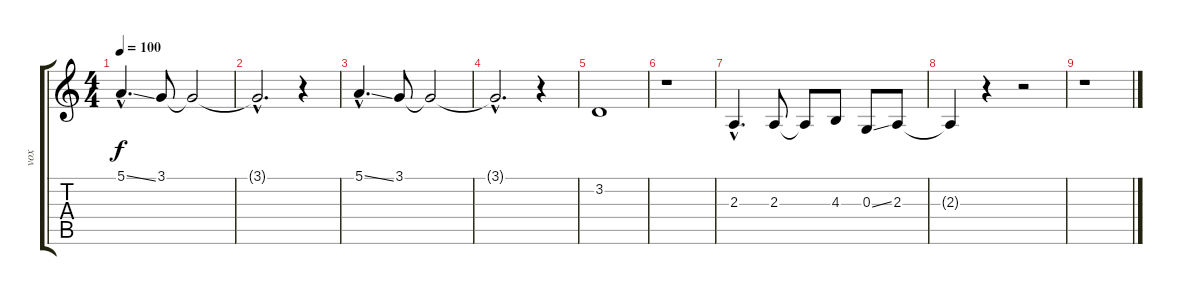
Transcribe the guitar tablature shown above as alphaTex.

\track ("vox" "vox") {instrument trumpet}
\staff {score tabs}
\tuning (E4 B3 G3 D3 A2 E2) {hide}
\ts (4 4)
\tempo 100
\clef g2
\ks c
5.1{ss hac}.4{d dy f} 3.1.8 3.1{t}.2 |
3.1{hac t}.2{d} r.4 |
5.1{ss hac}.4{d} 3.1.8 3.1{t}.2 |
3.1{hac t}.2{d} r.4 |
3.2.1 |
r.1 |
2.3{hac}.4{d} 2.3.8 2.3{t}.8 4.3.8 0.3{ss}.8 2.3.8 |
2.3{t}.4 r.4 r.2 |
r.1
